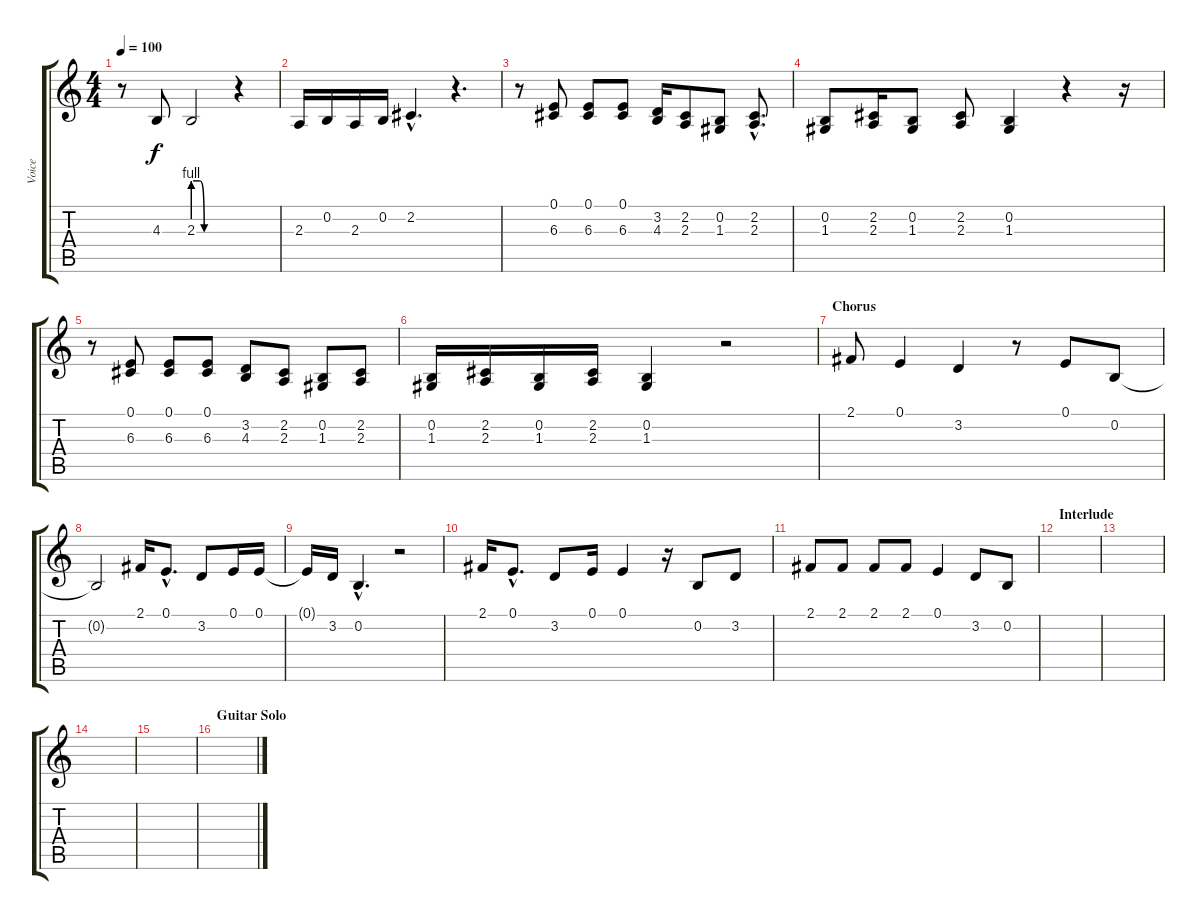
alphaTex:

\track ("Voice" "Voice") {instrument tenorsax}
\staff {score tabs}
\tuning (E4 B3 G3 D3 A2 D2) {hide}
\ts (4 4)
\tempo 100
\clef g2
\ks c
r.8{dy f} 4.3.8 2.3{be (custom 0 4 11 4 18 0 60 0)}.2 r.4 |
2.3.16 0.2.16 2.3.16 0.2.16 2.2{hac}.4{d} r.4{d} |
r.8 (0.1 6.3).8 (0.1 6.3).8 (0.1 6.3).8 (3.2 4.3).16 (2.2 2.3).8 (0.2 1.3).8 (2.2{hac} 2.3{hac}).8{d} |
(0.2 1.3).8 (2.2 2.3).16 (0.2 1.3).8 (2.2 2.3).8 (0.2 1.3).4 r.4 r.16 |
r.8 (0.1 6.3).8 (0.1 6.3).8 (0.1 6.3).8 (3.2 4.3).8 (2.2 2.3).8 (0.2 1.3).8 (2.2 2.3).8 |
(0.2 1.3).16 (2.2 2.3).16 (0.2 1.3).16 (2.2 2.3).16 (0.2 1.3).4 r.2 |
\section ("" "Chorus")
2.1.8 0.1.4 3.2.4 r.8 0.1.8 0.2.8 |
0.2{t}.2 2.1.16 0.1{hac}.8{d} 3.2.8 0.1.16 0.1.16 |
0.1{t}.16 3.2.16 0.2{hac}.4{d} r.2 |
2.1.16 0.1{hac}.8{d} 3.2.8 0.1.16 0.1.4 r.16 0.2.8 3.2.8 |
2.1.8 2.1.8 2.1.8 2.1.8 0.1.4 3.2.8 0.2.8 |
\section ("" "Interlude")
|
|
|
|
\section ("" "Guitar Solo")
